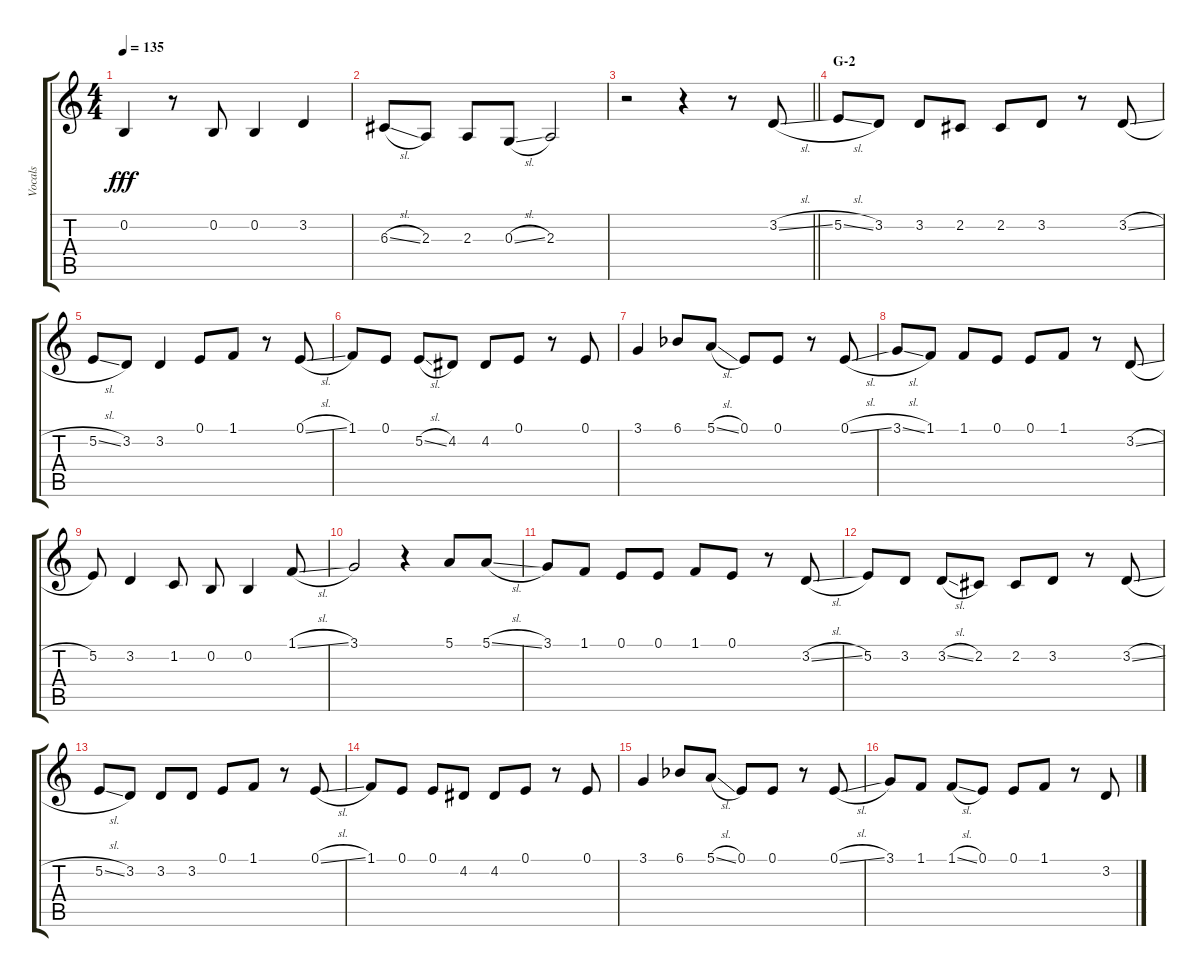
\track ("Vocals" "Vocals") {instrument voiceoohs}
\staff {score tabs}
\tuning (E4 B3 G3 D3 A2 E2) {hide}
\ts (4 4)
\tempo 135
\clef g2
\ks c
0.2{t}.4{dy fff} r.8 0.2.8 0.2.4 3.2.4 |
6.3{sl}.8 2.3.8 2.3.8 0.3{sl}.8 2.3.2 |
\barLineRight lightlight
r.2 r.4 r.8 3.2{sl}.8 |
\section ("" "G-2")
5.2{sl}.8 3.2.8 3.2.8 2.2.8 2.2.8 3.2.8 r.8 3.2{sl}.8 |
5.2{sl}.8 3.2.8 3.2.4 0.1.8 1.1.8 r.8 0.1{sl}.8 |
1.1.8 0.1.8 5.2{sl}.8 4.2.8 4.2.8 0.1.8 r.8 0.1.8 |
3.1.4 6.1{acc b}.8 5.1{sl}.8 0.1.8 0.1.8 r.8 0.1{sl}.8 |
3.1{sl}.8 1.1.8 1.1.8 0.1.8 0.1.8 1.1.8 r.8 3.2{sl}.8 |
5.2.8 3.2.4 1.2.8 0.2.8 0.2.4 1.1{sl}.8 |
3.1.2 r.4 5.1.8 5.1{sl}.8 |
3.1.8 1.1.8 0.1.8 0.1.8 1.1.8 0.1.8 r.8 3.2{sl}.8 |
5.2.8 3.2.8 3.2{sl}.8 2.2.8 2.2.8 3.2.8 r.8 3.2{sl}.8 |
5.2{sl}.8 3.2.8 3.2.8 3.2.8 0.1.8 1.1.8 r.8 0.1{sl}.8 |
1.1.8 0.1.8 0.1.8 4.2.8 4.2.8 0.1.8 r.8 0.1.8 |
3.1.4 6.1{acc b}.8 5.1{sl}.8 0.1.8 0.1.8 r.8 0.1{sl}.8 |
3.1.8 1.1.8 1.1{sl}.8 0.1.8 0.1.8 1.1.8 r.8 3.2{sl}.8
